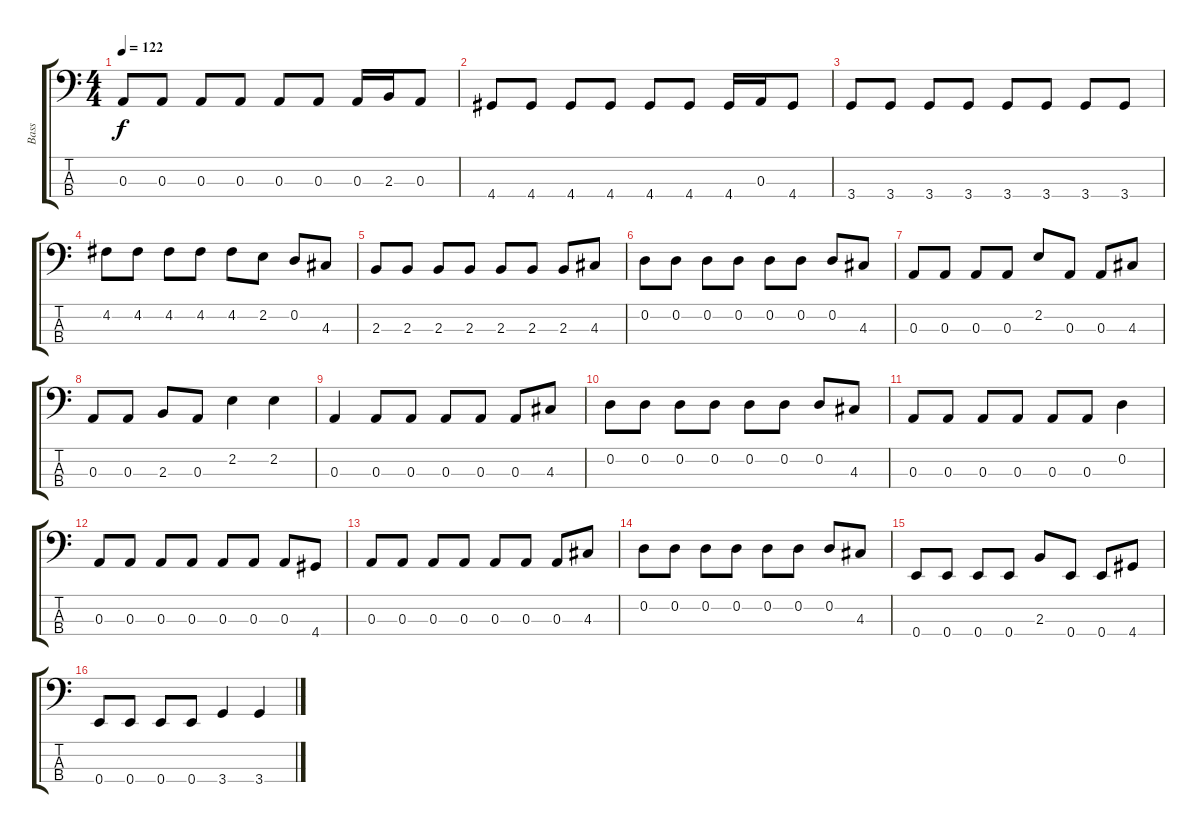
\track ("Bass" "Bass") {instrument electricbassfinger}
\staff {score tabs}
\tuning (G2 D2 A1 E1) {hide}
\ts (4 4)
\tempo 122
\clef f4
\ks c
0.3.8{dy f instrument electricbassfinger} 0.3.8 0.3.8 0.3.8 0.3.8 0.3.8 0.3.16 2.3.16 0.3.8 |
4.4.8 4.4.8 4.4.8 4.4.8 4.4.8 4.4.8 4.4.16 0.3.16 4.4.8 |
3.4.8 3.4.8 3.4.8 3.4.8 3.4.8 3.4.8 3.4.8 3.4.8 |
4.2.8 4.2.8 4.2.8 4.2.8 4.2.8 2.2.8 0.2.8 4.3.8 |
2.3.8 2.3.8 2.3.8 2.3.8 2.3.8 2.3.8 2.3.8 4.3.8 |
0.2.8 0.2.8 0.2.8 0.2.8 0.2.8 0.2.8 0.2.8 4.3.8 |
0.3.8 0.3.8 0.3.8 0.3.8 2.2.8 0.3.8 0.3.8 4.3.8 |
0.3.8 0.3.8 2.3.8 0.3.8 2.2.4 2.2.4 |
0.3.4 0.3.8 0.3.8 0.3.8 0.3.8 0.3.8 4.3.8 |
0.2.8 0.2.8 0.2.8 0.2.8 0.2.8 0.2.8 0.2.8 4.3.8 |
0.3.8 0.3.8 0.3.8 0.3.8 0.3.8 0.3.8 0.2.4 |
0.3.8 0.3.8 0.3.8 0.3.8 0.3.8 0.3.8 0.3.8 4.4.8 |
0.3.8 0.3.8 0.3.8 0.3.8 0.3.8 0.3.8 0.3.8 4.3.8 |
0.2.8 0.2.8 0.2.8 0.2.8 0.2.8 0.2.8 0.2.8 4.3.8 |
0.4.8 0.4.8 0.4.8 0.4.8 2.3.8 0.4.8 0.4.8 4.4.8 |
0.4.8 0.4.8 0.4.8 0.4.8 3.4.4 3.4.4
